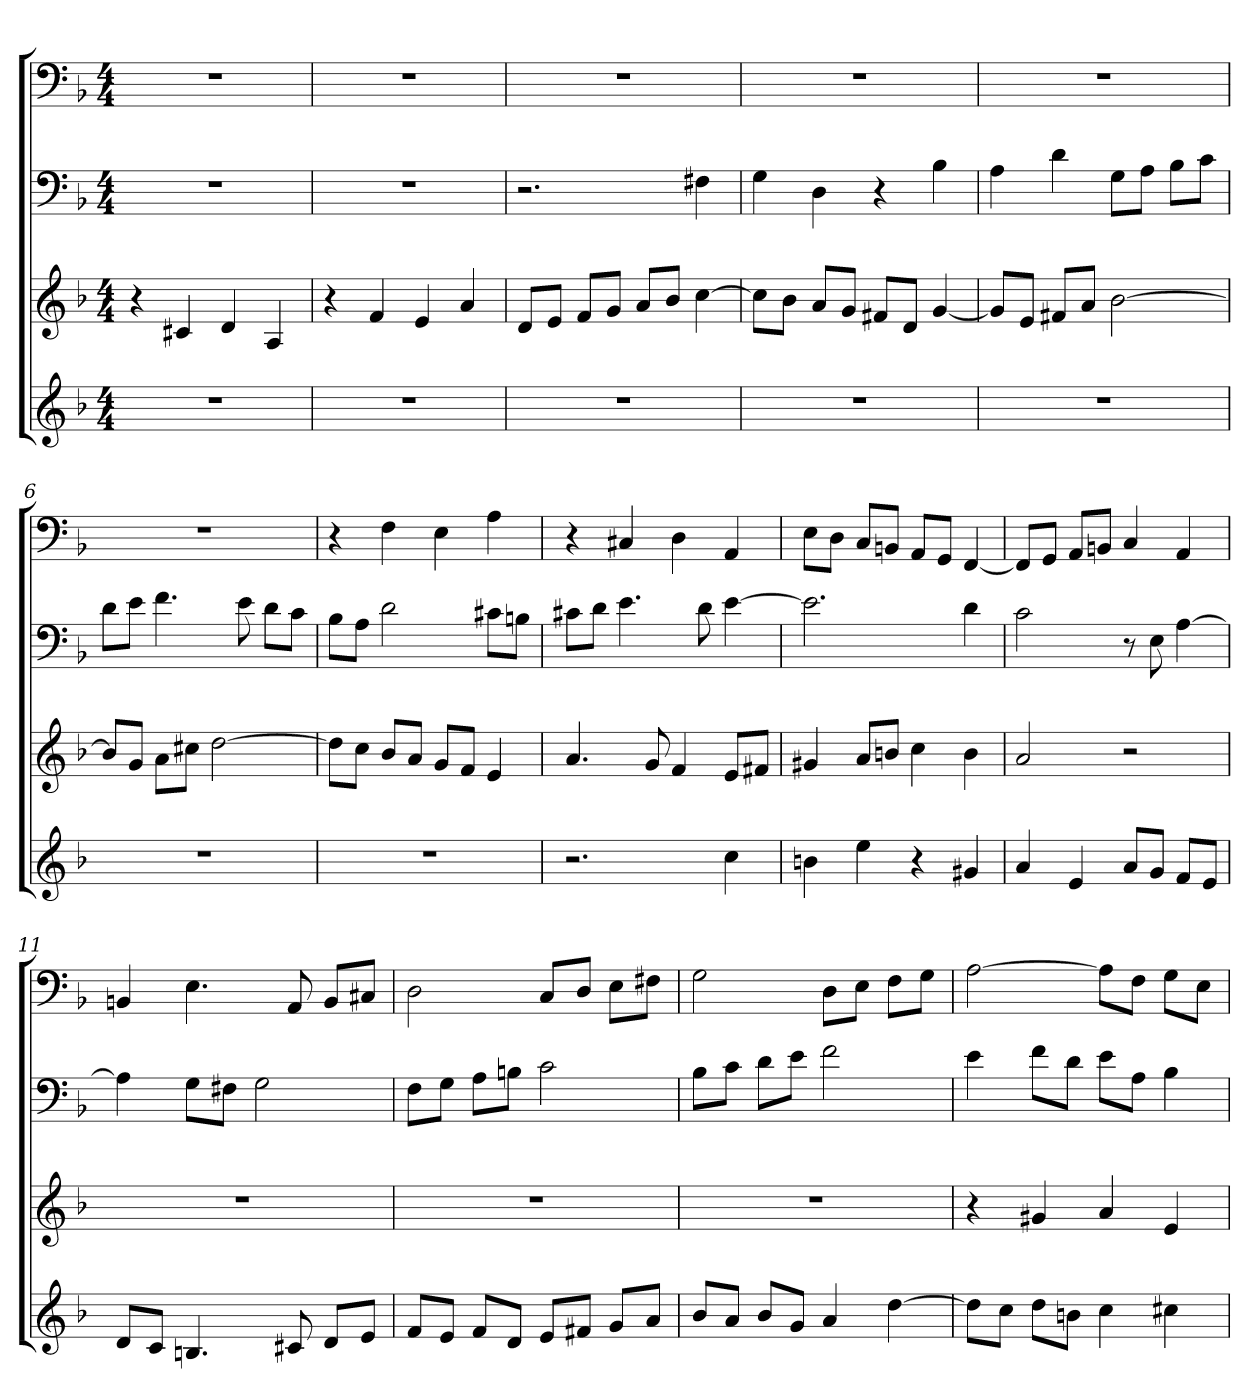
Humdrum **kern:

**kern	**kern	**kern	**kern
*part4	*part3	*part2	*part1
*staff4	*staff3	*staff2	*staff1
*k[b-]	*k[b-]	*k[b-]	*k[b-]
*d:	*d:	*d:	*d:
*M4/4	*M4/4	*M4/4	*M4/4
=1	=1	=1	=1
1r	4r	1r	1r
.	4c#X	.	.
.	4d	.	.
.	4A	.	.
=2	=2	=2	=2
1r	4r	1r	1r
.	4f	.	.
.	4e	.	.
.	4a	.	.
=3	=3	=3	=3
1r	8dL	2.r	1r
.	8eJ	.	.
.	8fL	.	.
.	8gJ	.	.
.	8aL	.	.
.	8b-J	.	.
.	[4cc	4F#X	.
=4	=4	=4	=4
1r	8ccL]	4G	1r
.	8b-J	.	.
.	8aL	4D	.
.	8gJ	.	.
.	8f#XL	4r	.
.	8dJ	.	.
.	[4g	4B-	.
=5	=5	=5	=5
1r	8gL]	4A	1r
.	8eJ	.	.
.	8f#XL	4d	.
.	8aJ	.	.
.	[2b-	8GL	.
.	.	8AJ	.
.	.	8B-L	.
.	.	8cJ	.
=6	=6	=6	=6
1r	8b-L]	8dL	1r
.	8gJ	8eJ	.
.	8aL	4.f	.
.	8cc#XJ	.	.
.	[2dd	.	.
.	.	8e	.
.	.	8dL	.
.	.	8cJ	.
=7	=7	=7	=7
1r	8ddL]	8B-L	4r
.	8ccJ	8AJ	.
.	8b-L	2d	4F
.	8aJ	.	.
.	8gL	.	4E
.	8fJ	.	.
.	4e	8c#XL	4A
.	.	8BnJ	.
=8	=8	=8	=8
2.r	4.a	8c#XL	4r
.	.	8dJ	.
.	.	4.e	4C#X
.	8g	.	.
.	4f	.	4D
.	.	8d	.
4cc	8eL	[4e	4AA
.	8f#XJ	.	.
=9	=9	=9	=9
4bn	4g#X	2.e]	8EL
.	.	.	8DJ
4ee	8aL	.	8CL
.	8bnJ	.	8BBnJ
4r	4cc	.	8AAL
.	.	.	8GGJ
4g#X	4b	4d	[4FF
=10	=10	=10	=10
4a	2a	2c	8FFL]
.	.	.	8GGJ
4e	.	.	8AAL
.	.	.	8BBnJ
8aL	2r	8r	4C
8gJ	.	8E	.
8fL	.	[4A	4AA
8eJ	.	.	.
=11	=11	=11	=11
8dL	1r	4A]	4BBn
8cJ	.	.	.
4.Bn	.	8GL	4.E
.	.	8F#XJ	.
.	.	2G	.
8c#X	.	.	8AA
8dL	.	.	8BBL
8eJ	.	.	8C#XJ
=12	=12	=12	=12
8fL	1r	8FL	2D
8eJ	.	8GJ	.
8fL	.	8AL	.
8dJ	.	8BnJ	.
8eL	.	2c	8CL
8f#XJ	.	.	8DJ
8gL	.	.	8EL
8aJ	.	.	8F#XJ
=13	=13	=13	=13
8b-L	1r	8B-L	2G
8aJ	.	8cJ	.
8b-L	.	8dL	.
8gJ	.	8eJ	.
4a	.	2f	8DL
.	.	.	8EJ
[4dd	.	.	8FL
.	.	.	8GJ
=14	=14	=14	=14
8ddL]	4r	4e	[2A
8ccJ	.	.	.
8ddL	4g#X	8fL	.
8bnJ	.	8dJ	.
4cc	4a	8eL	8AL]
.	.	8AJ	8FJ
4cc#X	4e	4B-	8GL
.	.	.	8EJ
=	=	=	=
*-	*-	*-	*-
